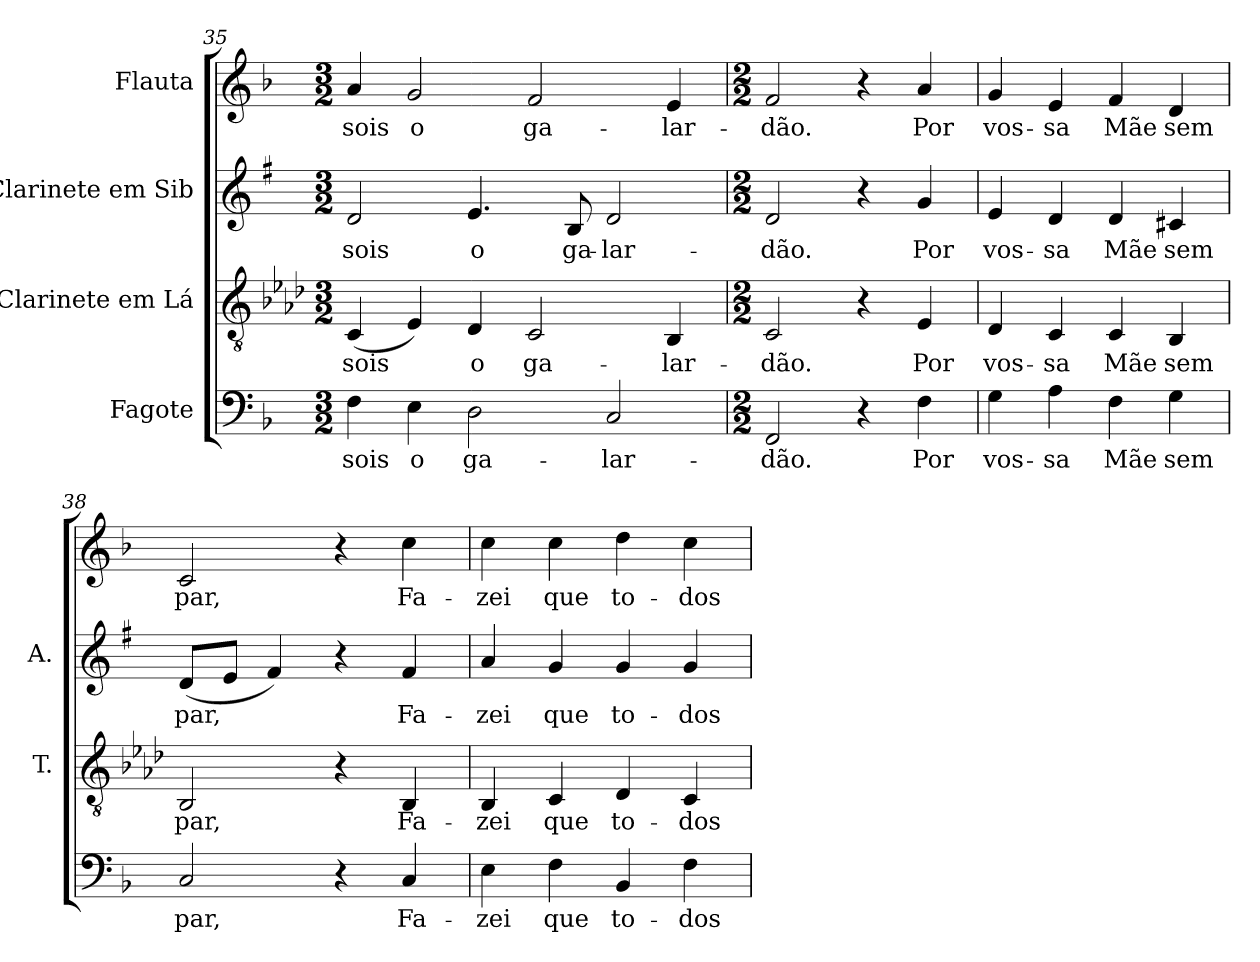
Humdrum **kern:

**kern	**text	**kern	**text	**kern	**text	**kern	**text
*part4	*part4	*part3	*part3	*part2	*part2	*part1	*part1
*staff4	*staff4	*staff3	*staff3	*staff2	*staff2	*staff1	*staff1
*I"Fagote	*	*I"Clarinete em Lá	*	*I"Clarinete em Sib	*	*I"Flauta	*
*	*	*I'T.	*	*I'A.	*	*	*
*clefF4	*	*clefGv2	*	*clefG2	*	*clefG2	*
*	*	*ITrd2c3	*	*ITrd1c2	*	*	*
*k[b-]	*	*k[b-]	*	*k[b-]	*	*k[b-]	*
*F:	*	*F:	*	*F:	*	*F:	*
*M3/2	*	*M3/2	*	*M3/2	*	*M3/2	*
=35	=35	=35	=35	=35	=35	=35	=35
!	!LO:LY:b:color=#000000	!	!	!	!	!	!
!	!	!	!LO:LY:b:color=#000000	!	!	!	!
!	!	!	!	!	!LO:LY:b:color=#000000	!	!
!	!	!	!	!	!	!	!LO:LY:b:color=#000000
4Fi\	sois	(4AAi/	sois	2ci/	sois	4ai/	sois
!	!LO:LY:b:color=#000000	!	!	!	!	!	!
!	!	!	!	!	!	!	!LO:LY:b:color=#000000
4Ei\	o	4Ci/)	.	.	.	2gi/	o
!	!LO:LY:b:color=#000000	!	!	!	!	!	!
!	!	!	!LO:LY:b:color=#000000	!	!	!	!
!	!	!	!	!	!LO:LY:b:color=#000000	!	!
2Di\	ga-	4BB-i/	o	4.di/	o	.	.
!	!	!	!LO:LY:b:color=#000000	!	!	!	!
!	!	!	!	!	!	!	!LO:LY:b:color=#000000
.	.	2AAi/	ga-	.	.	2fi/	ga-
!	!	!	!	!	!LO:LY:b:color=#000000	!	!
.	.	.	.	8Ai/	ga-	.	.
!	!LO:LY:b:color=#000000	!	!	!	!	!	!
!	!	!	!	!	!LO:LY:b:color=#000000	!	!
2Ci/	-lar-	.	.	2ci/	-lar-	.	.
!	!	!	!LO:LY:b:color=#000000	!	!	!	!
!	!	!	!	!	!	!	!LO:LY:b:color=#000000
.	.	4GGi/	-lar-	.	.	4ei/	-lar-
!!LO:LB:g=z
=36	=36	=36	=36	=36	=36	=36	=36
*M2/2	*	*M2/2	*	*M2/2	*	*M2/2	*
!	!LO:LY:b:color=#000000	!	!	!	!	!	!
!	!	!	!LO:LY:b:color=#000000	!	!	!	!
!	!	!	!	!	!LO:LY:b:color=#000000	!	!
!	!	!	!	!	!	!	!LO:LY:b:color=#000000
2FFi/	-dão.	2AAi/	-dão.	2ci/	-dão.	2fi/	-dão.
4r	.	4r	.	4r	.	4r	.
!	!LO:LY:b:color=#000000	!	!	!	!	!	!
!	!	!	!LO:LY:b:color=#000000	!	!	!	!
!	!	!	!	!	!LO:LY:b:color=#000000	!	!
!	!	!	!	!	!	!	!LO:LY:b:color=#000000
4Fi\	Por	4Ci/	Por	4fi/	Por	4ai/	Por
=37	=37	=37	=37	=37	=37	=37	=37
!	!LO:LY:b:color=#000000	!	!	!	!	!	!
!	!	!	!LO:LY:b:color=#000000	!	!	!	!
!	!	!	!	!	!LO:LY:b:color=#000000	!	!
!	!	!	!	!	!	!	!LO:LY:b:color=#000000
4Gi\	vos-	4BB-i/	vos-	4di/	vos-	4gi/	vos-
!	!LO:LY:b:color=#000000	!	!	!	!	!	!
!	!	!	!LO:LY:b:color=#000000	!	!	!	!
!	!	!	!	!	!LO:LY:b:color=#000000	!	!
!	!	!	!	!	!	!	!LO:LY:b:color=#000000
4Ai\	-sa	4AAi/	-sa	4ci/	-sa	4ei/	-sa
!	!LO:LY:b:color=#000000	!	!	!	!	!	!
!	!	!	!LO:LY:b:color=#000000	!	!	!	!
!	!	!	!	!	!LO:LY:b:color=#000000	!	!
!	!	!	!	!	!	!	!LO:LY:b:color=#000000
4Fi\	Mãe	4AAi/	Mãe	4ci/	Mãe	4fi/	Mãe
!	!LO:LY:b:color=#000000	!	!	!	!	!	!
!	!	!	!LO:LY:b:color=#000000	!	!	!	!
!	!	!	!	!	!LO:LY:b:color=#000000	!	!
!	!	!	!	!	!	!	!LO:LY:b:color=#000000
4Gi\	sem	4GGi/	sem	4Bni/	sem	4di/	sem
=38	=38	=38	=38	=38	=38	=38	=38
!	!LO:LY:b:color=#000000	!	!	!	!	!	!
!	!	!	!LO:LY:b:color=#000000	!	!	!	!
!	!	!	!	!	!LO:LY:b:color=#000000	!	!
!	!	!	!	!	!	!	!LO:LY:b:color=#000000
2Ci/	par,	2GGi/	par,	(8ci/L	par,	2ci/	par,
.	.	.	.	8di/J	.	.	.
.	.	.	.	4ei/)	.	.	.
4r	.	4r	.	4r	.	4r	.
!	!LO:LY:b:color=#000000	!	!	!	!	!	!
!	!	!	!LO:LY:b:color=#000000	!	!	!	!
!	!	!	!	!	!LO:LY:b:color=#000000	!	!
!	!	!	!	!	!	!	!LO:LY:b:color=#000000
4Ci/	Fa-	4GGi/	Fa-	4ei/	Fa-	4cci\	Fa-
=39	=39	=39	=39	=39	=39	=39	=39
!	!LO:LY:b:color=#000000	!	!	!	!	!	!
!	!	!	!LO:LY:b:color=#000000	!	!	!	!
!	!	!	!	!	!LO:LY:b:color=#000000	!	!
!	!	!	!	!	!	!	!LO:LY:b:color=#000000
4Ei\	-zei	4GGi/	-zei	4gi/	-zei	4cci\	-zei
!	!LO:LY:b:color=#000000	!	!	!	!	!	!
!	!	!	!LO:LY:b:color=#000000	!	!	!	!
!	!	!	!	!	!LO:LY:b:color=#000000	!	!
!	!	!	!	!	!	!	!LO:LY:b:color=#000000
4Fi\	que	4AAi/	que	4fi/	que	4cci\	que
!	!LO:LY:b:color=#000000	!	!	!	!	!	!
!	!	!	!LO:LY:b:color=#000000	!	!	!	!
!	!	!	!	!	!LO:LY:b:color=#000000	!	!
!	!	!	!	!	!	!	!LO:LY:b:color=#000000
4BB-i/	to-	4BB-i/	to-	4fi/	to-	4ddi\	to-
!	!LO:LY:b:color=#000000	!	!	!	!	!	!
!	!	!	!LO:LY:b:color=#000000	!	!	!	!
!	!	!	!	!	!LO:LY:b:color=#000000	!	!
!	!	!	!	!	!	!	!LO:LY:b:color=#000000
4Fi\	-dos	4AAi/	-dos	4fi/	-dos	4cci\	-dos
=	=	=	=	=	=	=	=
*-	*-	*-	*-	*-	*-	*-	*-
